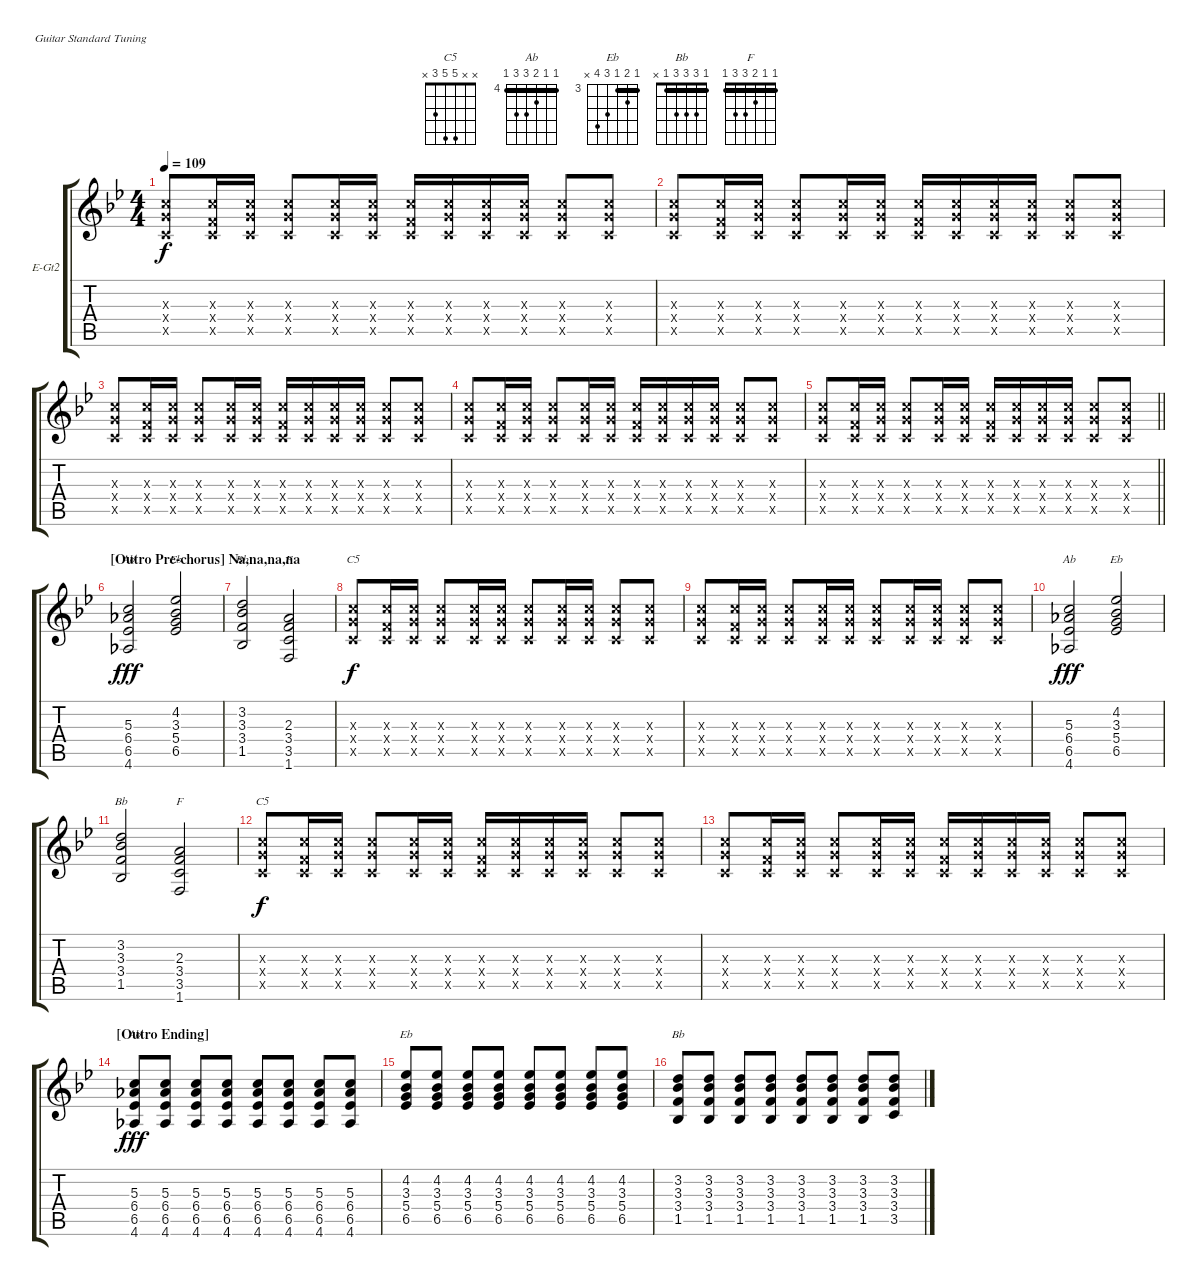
\bracketExtendMode groupsimilarinstruments
\firstSystemTrackNameOrientation horizontal
\otherSystemsTrackNameOrientation horizontal
\track ("Guitar2" "E-Gt2") {instrument overdrivenguitar}
\staff {score tabs}
\tuning (E4 B3 G3 D3 A2 E2)
\chord ("C5" x x 5 5 3 x)
\chord ("Ab" 4 4 5 6 6 4) {firstfret 4 barre (4 4)}
\chord ("Eb" 3 4 3 5 6 x) {firstfret 3 barre 3}
\chord ("Bb" 1 3 3 3 1 x) {barre 1}
\chord ("F" 1 1 2 3 3 1) {barre (1 1)}
\ts (4 4)
\tempo 109
\clef g2
\ks gminor
(5.3{x} 5.4{x} 3.5{x}).8{dy f} (5.3{x} 3.4{x} 3.5{x}).16 (5.3{x} 5.4{x} 3.5{x}).16 (5.3{x} 5.4{x} 3.5{x}).8 (5.3{x} 5.4{x} 3.5{x}).16 (5.3{x} 5.4{x} 3.5{x}).16 (5.3{x} 3.4{x} 3.5{x}).16 (5.3{x} 5.4{x} 3.5{x}).16 (5.3{x} 5.4{x} 3.5{x}).16 (5.3{x} 5.4{x} 3.5{x}).16 (5.3{x} 5.4{x} 3.5{x}).8 (5.3{x} 5.4{x} 3.5{x}).8 |
(5.3{x} 5.4{x} 3.5{x}).8 (5.3{x} 3.4{x} 3.5{x}).16 (5.3{x} 5.4{x} 3.5{x}).16 (5.3{x} 5.4{x} 3.5{x}).8 (5.3{x} 5.4{x} 3.5{x}).16 (5.3{x} 5.4{x} 3.5{x}).16 (5.3{x} 3.4{x} 3.5{x}).16 (5.3{x} 5.4{x} 3.5{x}).16 (5.3{x} 5.4{x} 3.5{x}).16 (5.3{x} 5.4{x} 3.5{x}).16 (5.3{x} 5.4{x} 3.5{x}).8 (5.3{x} 5.4{x} 3.5{x}).8 |
(5.3{x} 5.4{x} 3.5{x}).8 (5.3{x} 3.4{x} 3.5{x}).16 (5.3{x} 5.4{x} 3.5{x}).16 (5.3{x} 5.4{x} 3.5{x}).8 (5.3{x} 5.4{x} 3.5{x}).16 (5.3{x} 5.4{x} 3.5{x}).16 (5.3{x} 3.4{x} 3.5{x}).16 (5.3{x} 5.4{x} 3.5{x}).16 (5.3{x} 5.4{x} 3.5{x}).16 (5.3{x} 5.4{x} 3.5{x}).16 (5.3{x} 5.4{x} 3.5{x}).8 (5.3{x} 5.4{x} 3.5{x}).8 |
(5.3{x} 5.4{x} 3.5{x}).8 (5.3{x} 3.4{x} 3.5{x}).16 (5.3{x} 5.4{x} 3.5{x}).16 (5.3{x} 5.4{x} 3.5{x}).8 (5.3{x} 5.4{x} 3.5{x}).16 (5.3{x} 5.4{x} 3.5{x}).16 (5.3{x} 3.4{x} 3.5{x}).16 (5.3{x} 5.4{x} 3.5{x}).16 (5.3{x} 5.4{x} 3.5{x}).16 (5.3{x} 5.4{x} 3.5{x}).16 (5.3{x} 5.4{x} 3.5{x}).8 (5.3{x} 5.4{x} 3.5{x}).8 |
\barLineRight lightlight
(5.3{x} 5.4{x} 3.5{x}).8 (5.3{x} 3.4{x} 3.5{x}).16 (5.3{x} 5.4{x} 3.5{x}).16 (5.3{x} 5.4{x} 3.5{x}).8 (5.3{x} 5.4{x} 3.5{x}).16 (5.3{x} 5.4{x} 3.5{x}).16 (5.3{x} 3.4{x} 3.5{x}).16 (5.3{x} 5.4{x} 3.5{x}).16 (5.3{x} 5.4{x} 3.5{x}).16 (5.3{x} 5.4{x} 3.5{x}).16 (5.3{x} 5.4{x} 3.5{x}).8 (5.3{x} 5.4{x} 3.5{x}).8 |
\section ("" "[Outro Pre-chorus] Na,na,na,na")
(5.3 6.4 6.5 4.6).2{ch "Ab" dy fff} (4.2 3.3 5.4 6.5).2{ch "Eb"} |
(3.2 3.3 3.4 1.5).2{ch "Bb"} (2.3 3.4 3.5 1.6).2{ch "F"} |
(5.3{x} 5.4{x} 3.5{x}).8{ch "C5" dy f} (5.3{x} 3.4{x} 3.5{x}).16 (5.3{x} 5.4{x} 3.5{x}).16 (5.3{x} 5.4{x} 3.5{x}).8 (5.3{x} 5.4{x} 3.5{x}).16 (5.3{x} 5.4{x} 3.5{x}).16 (5.3{x} 5.4{x} 3.5{x}).8 (5.3{x} 5.4{x} 3.5{x}).16 (5.3{x} 5.4{x} 3.5{x}).16 (5.3{x} 5.4{x} 3.5{x}).8 (5.3{x} 5.4{x} 3.5{x}).8 |
(5.3{x} 5.4{x} 3.5{x}).8 (5.3{x} 3.4{x} 3.5{x}).16 (5.3{x} 5.4{x} 3.5{x}).16 (5.3{x} 5.4{x} 3.5{x}).8 (5.3{x} 5.4{x} 3.5{x}).16 (5.3{x} 5.4{x} 3.5{x}).16 (5.3{x} 5.4{x} 3.5{x}).8 (5.3{x} 5.4{x} 3.5{x}).16 (5.3{x} 5.4{x} 3.5{x}).16 (5.3{x} 5.4{x} 3.5{x}).8 (5.3{x} 5.4{x} 3.5{x}).8 |
(5.3 6.4 6.5 4.6).2{ch "Ab" dy fff} (4.2 3.3 5.4 6.5).2{ch "Eb"} |
(3.2 3.3 3.4 1.5).2{ch "Bb"} (2.3 3.4 3.5 1.6).2{ch "F"} |
(5.3{x} 5.4{x} 3.5{x}).8{ch "C5" dy f} (5.3{x} 3.4{x} 3.5{x}).16 (5.3{x} 5.4{x} 3.5{x}).16 (5.3{x} 5.4{x} 3.5{x}).8 (5.3{x} 5.4{x} 3.5{x}).16 (5.3{x} 5.4{x} 3.5{x}).16 (5.3{x} 3.4{x} 3.5{x}).16 (5.3{x} 5.4{x} 3.5{x}).16 (5.3{x} 5.4{x} 3.5{x}).16 (5.3{x} 5.4{x} 3.5{x}).16 (5.3{x} 5.4{x} 3.5{x}).8 (5.3{x} 5.4{x} 3.5{x}).8 |
(5.3{x} 5.4{x} 3.5{x}).8 (5.3{x} 3.4{x} 3.5{x}).16 (5.3{x} 5.4{x} 3.5{x}).16 (5.3{x} 5.4{x} 3.5{x}).8 (5.3{x} 5.4{x} 3.5{x}).16 (5.3{x} 5.4{x} 3.5{x}).16 (5.3{x} 3.4{x} 3.5{x}).16 (5.3{x} 5.4{x} 3.5{x}).16 (5.3{x} 5.4{x} 3.5{x}).16 (5.3{x} 5.4{x} 3.5{x}).16 (5.3{x} 5.4{x} 3.5{x}).8 (5.3{x} 5.4{x} 3.5{x}).8 |
\section ("" "[Outro Ending]   ")
(5.3 6.4 6.5 4.6).8{ch "Ab" dy fff} (5.3 6.4 6.5 4.6).8 (5.3 6.4 6.5 4.6).8 (5.3 6.4 6.5 4.6).8 (5.3 6.4 6.5 4.6).8 (5.3 6.4 6.5 4.6).8 (5.3 6.4 6.5 4.6).8 (5.3 6.4 6.5 4.6).8 |
(4.2 3.3 5.4 6.5).8{ch "Eb"} (4.2 3.3 5.4 6.5).8 (4.2 3.3 5.4 6.5).8 (4.2 3.3 5.4 6.5).8 (4.2 3.3 5.4 6.5).8 (4.2 3.3 5.4 6.5).8 (4.2 3.3 5.4 6.5).8 (4.2 3.3 5.4 6.5).8 |
(3.2 3.3 3.4 1.5).8{ch "Bb"} (3.2 3.3 3.4 1.5).8 (3.2 3.3 3.4 1.5).8 (3.2 3.3 3.4 1.5).8 (3.2 3.3 3.4 1.5).8 (3.2 3.3 3.4 1.5).8 (3.2 3.3 3.4 1.5).8 (3.2 3.3 3.4 3.5).8
